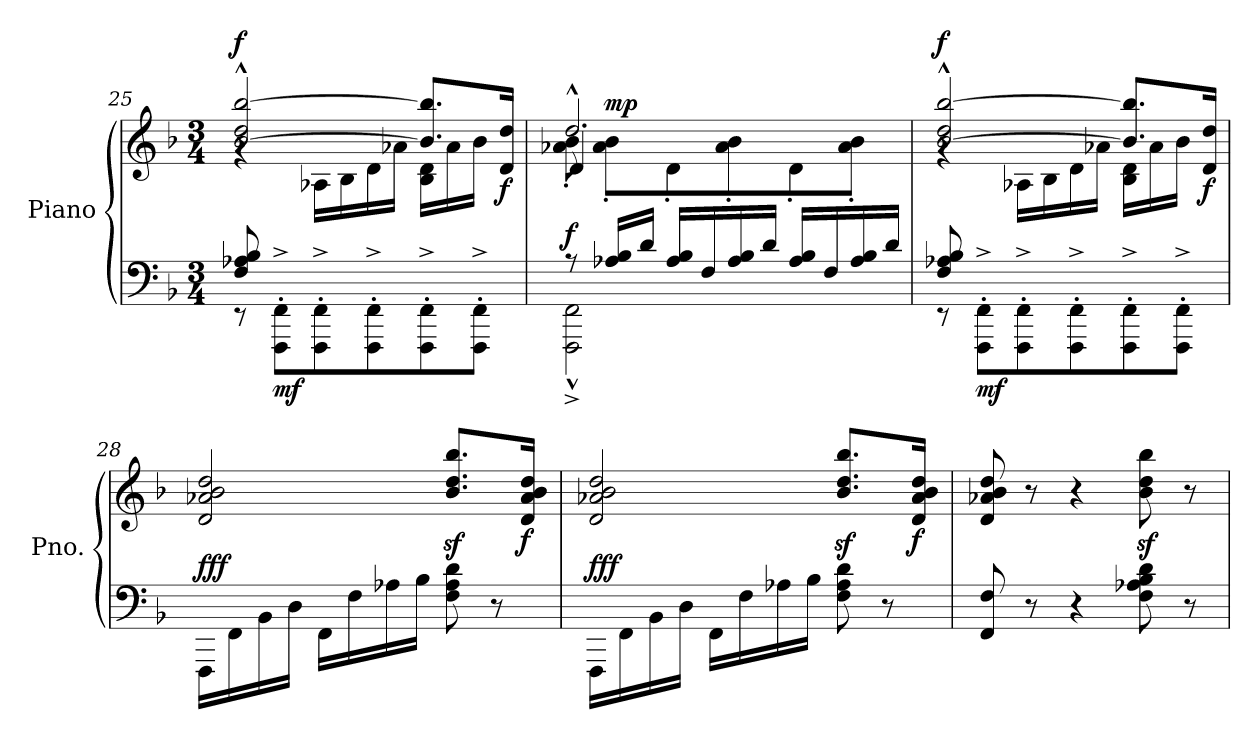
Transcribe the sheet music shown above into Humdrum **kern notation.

**kern	**kern	**dynam
*part1	*part1	*part1
*staff2	*staff1	*staff1/2
*I"Piano	*	*
*I'Pno.	*	*
*clefF4	*clefG2	*
*k[b-]	*k[b-]	*
*M3/4	*M3/4	*
=25	=25	=25
*^	*^	*
!	!	!	!	!LO:DY:a
8F/ 8A-X/ 8B-/	8r	[2b-/^^ 2dd/^^ [2bb-/^^	4rg	f
!	!	!	!	!LO:DY:b=2
8rcyy	8FFF\'^ 8FF\'^L	.	.	mf
2rAyy	8FFF\'^ 8FF\'^	.	16A-X\LL	.
.	.	.	16B-\	.
.	8FFF\'^ 8FF\'^	.	16d\	.
.	.	.	16a-X\JJ	.
.	8FFF\'^ 8FF\'^	8.b-/] 8.bb-/]L	16B-\ 16d\LL	.
.	.	.	16a-\	.
.	8FFF\'^ 8FF\'^J	.	16b-\JJ	.
!	!	!	!	!LO:DY:b
.	.	16d/ 16dd/Jk	16rFyy	f
=26	=26	=26	=26	=26
*	*	*	*^	*
!	!	!	!	!	!LO:DY:a=2
8rA	2FFF\^^^ 2FF\^^^	2.dd^^/	8a-X\' 8b-\'	4d/	f
!	!	!	!	!	!LO:DY:a
16A-X/ 16B-/LL	.	.	8a-\' 8b-\'L	.	mp
16d/JJ	.	.	.	.	.
16A-/ 16B-/LL	.	.	8d'\	2ryy	.
16F/	.	.	.	.	.
16A-/ 16B-/	.	.	8a-\' 8b-\'	.	.
16d/JJ	.	.	.	.	.
16A-/ 16B-/LL	4ryy	.	8d'\	.	.
16F/	.	.	.	.	.
16A-/ 16B-/	.	.	8a-\' 8b-\'J	.	.
16d/JJ	.	.	.	.	.
*	*	*	*v	*v	*
=27	=27	=27	=27	=27
!	!	!	!	!LO:DY:a
8F/ 8A-X/ 8B-/	8r	[2b-/^^ 2dd/^^ [2bb-/^^	4rg	f
!	!	!	!	!LO:DY:b=2
8rcyy	8FFF\'^ 8FF\'^L	.	.	mf
2rAyy	8FFF\'^ 8FF\'^	.	16A-X\LL	.
.	.	.	16B-\	.
.	8FFF\'^ 8FF\'^	.	16d\	.
.	.	.	16a-X\JJ	.
.	8FFF\'^ 8FF\'^	8.b-/] 8.bb-/]L	16B-\ 16d\LL	.
.	.	.	16a-\	.
.	8FFF\'^ 8FF\'^J	.	16b-\JJ	.
!	!	!	!	!LO:DY:b
.	.	16d/ 16dd/Jk	16rFyy	f
*v	*v	*	*	*
!!LO:LB:g=z
=28	=28	=28	=28
!	!	!	!LO:DY:a=2
!	!	!	!LO:DY:n=1:b=2
*	*v	*v	*
16FFF\LL	2d/ 2a-X/ 2b-/ 2dd/	f ff
16FF\	.	.
16BB-\	.	.
16D\JJ	.	.
16FF\LL	.	.
16F\	.	.
16A-X\	.	.
16B-\JJ	.	.
8F\ 8A-\ 8d\	8.b-/z< 8.dd/z< 8.bb-/z<L	.
8r	.	.
!	!	!LO:DY:n=2:b
.	16d/ 16a-/ 16b-/ 16dd/Jk	f
=29	=29	=29
!	!	!LO:DY:a=2
!	!	!LO:DY:n=1:b=2
16FFF\LL	2d/ 2a-X/ 2b-/ 2dd/	f ff
16FF\	.	.
16BB-\	.	.
16D\JJ	.	.
16FF\LL	.	.
16F\	.	.
16A-X\	.	.
16B-\JJ	.	.
8F\ 8A-\ 8d\	8.b-/z< 8.dd/z< 8.bb-/z<L	.
8r	.	.
!	!	!LO:DY:n=2:b
.	16d/ 16a-/ 16b-/ 16dd/Jk	f
=30	=30	=30
8FF/ 8F/	8d/ 8a-X/ 8b-/ 8dd/	.
8r	8r	.
4r	4r	.
8F\ 8A-X\ 8B-\ 8d\	8b-\z< 8dd\z< 8bb-\z<	.
8r	8r	.
=	=	=
*-	*-	*-
